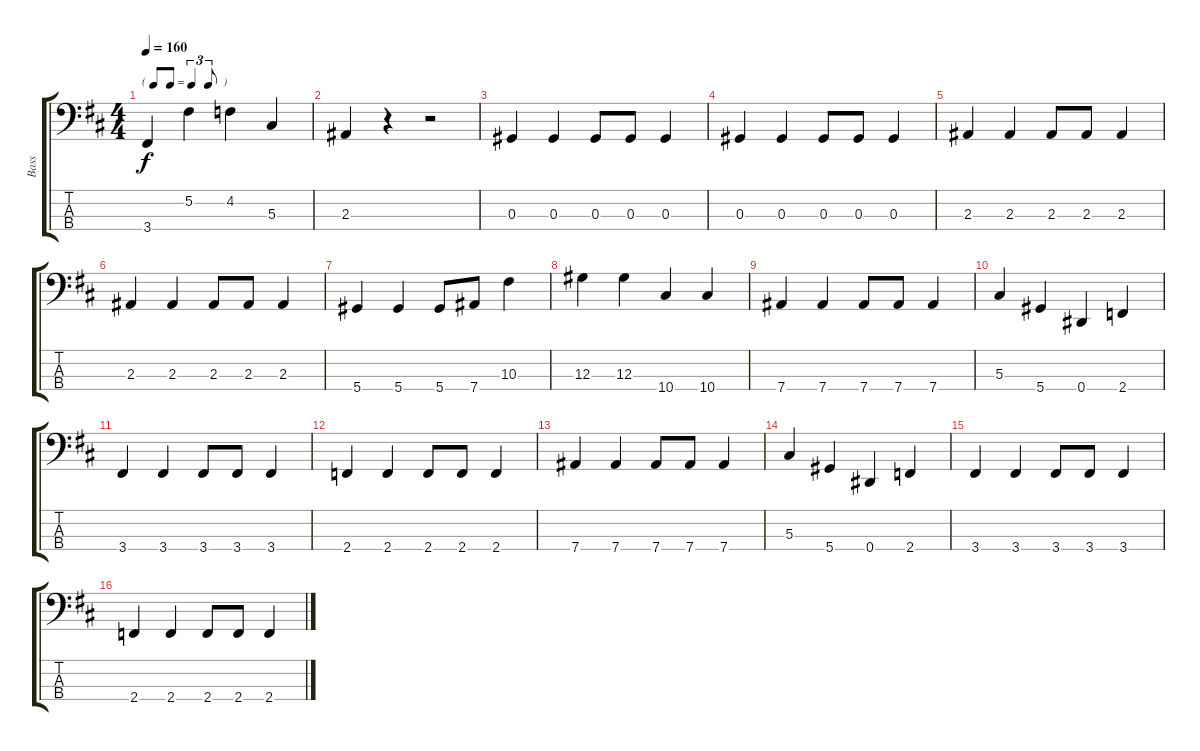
\track ("Bass" "Bass") {instrument electricbasspick}
\staff {score tabs}
\tuning (Gb2 Db2 Ab1 Eb1) {hide}
\ts (4 4)
\tf triplet8th
\tempo 160
\clef f4
\ks d
3.4.4{dy f} 5.2.4 4.2.4 5.3.4 |
2.3.4 r.4 r.2 |
0.3.4 0.3.4 0.3.8 0.3.8 0.3.4 |
0.3.4 0.3.4 0.3.8 0.3.8 0.3.4 |
2.3.4 2.3.4 2.3.8 2.3.8 2.3.4 |
2.3.4 2.3.4 2.3.8 2.3.8 2.3.4 |
5.4.4 5.4.4 5.4.8 7.4.8 10.3.4 |
12.3.4 12.3.4 10.4.4 10.4.4 |
7.4.4 7.4.4 7.4.8 7.4.8 7.4.4 |
5.3.4 5.4.4 0.4.4 2.4.4 |
3.4.4 3.4.4 3.4.8 3.4.8 3.4.4 |
2.4.4 2.4.4 2.4.8 2.4.8 2.4.4 |
7.4.4 7.4.4 7.4.8 7.4.8 7.4.4 |
5.3.4 5.4.4 0.4.4 2.4.4 |
3.4.4 3.4.4 3.4.8 3.4.8 3.4.4 |
2.4.4 2.4.4 2.4.8 2.4.8 2.4.4
